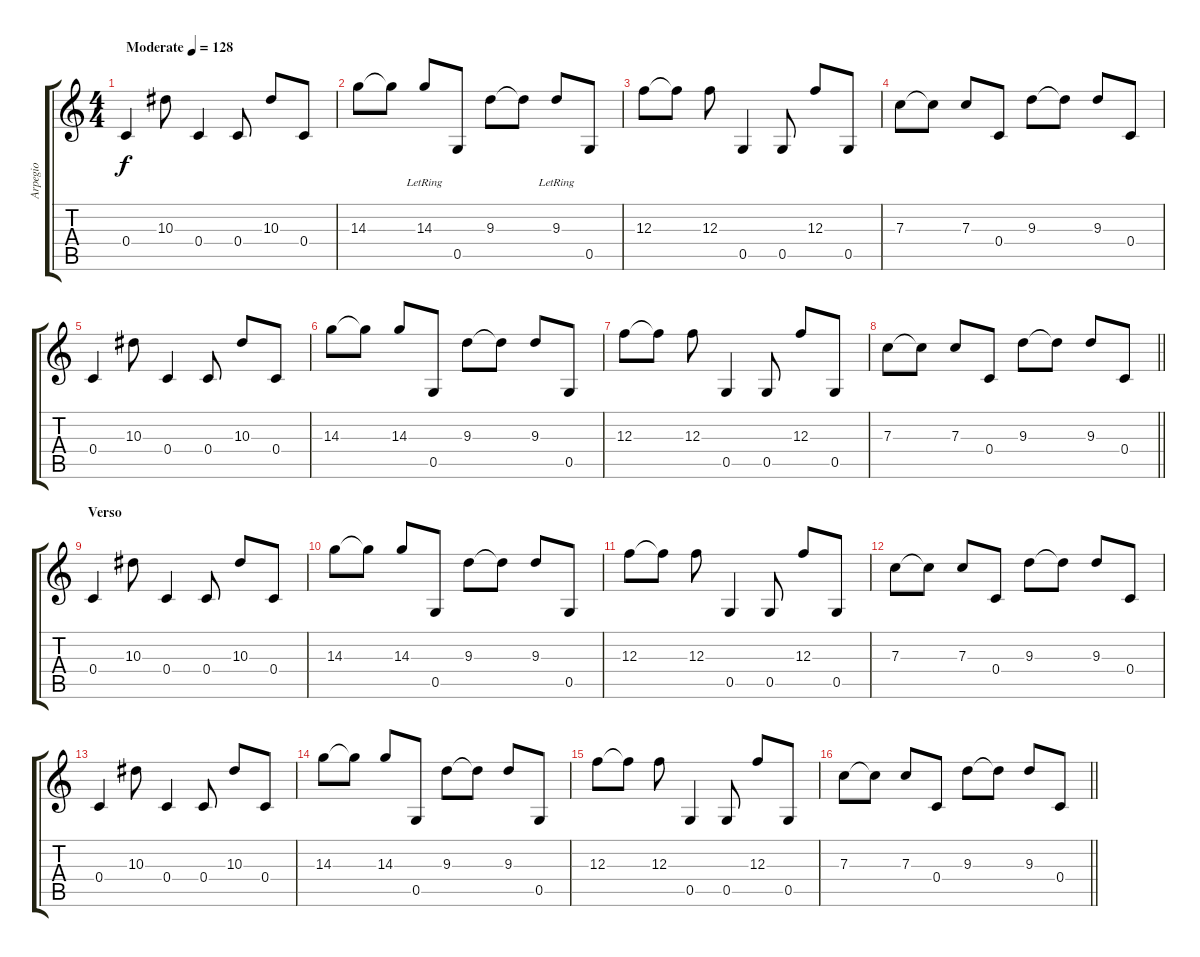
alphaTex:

\track ("Arpegio" "Arpegio") {instrument acousticguitarsteel}
\staff {score tabs}
\tuning (D4 A3 F3 C3 G2 D2) {hide}
\ts (4 4)
\tempo (128 "Moderate")
\clef g2
\ks c
0.4.4{dy f instrument acousticguitarsteel} 10.3.8 0.4.4 0.4.8 10.3.8 0.4.8 |
14.3.8 14.3{t}.8 14.3{lr}.8 0.5.8 9.3.8 9.3{t}.8 9.3{lr}.8 0.5.8 |
12.3.8 12.3{t}.8 12.3.8 0.5.4 0.5.8 12.3.8 0.5.8 |
7.3.8 7.3{t}.8 7.3.8 0.4.8 9.3.8 9.3{t}.8 9.3.8 0.4.8 |
0.4.4 10.3.8 0.4.4 0.4.8 10.3.8 0.4.8 |
14.3.8 14.3{t}.8 14.3.8 0.5.8 9.3.8 9.3{t}.8 9.3.8 0.5.8 |
12.3.8 12.3{t}.8 12.3.8 0.5.4 0.5.8 12.3.8 0.5.8 |
\barLineRight lightlight
7.3.8 7.3{t}.8 7.3.8 0.4.8 9.3.8 9.3{t}.8 9.3.8 0.4.8 |
\section ("" "Verso")
0.4.4 10.3.8 0.4.4 0.4.8 10.3.8 0.4.8 |
14.3.8 14.3{t}.8 14.3.8 0.5.8 9.3.8 9.3{t}.8 9.3.8 0.5.8 |
12.3.8 12.3{t}.8 12.3.8 0.5.4 0.5.8 12.3.8 0.5.8 |
7.3.8 7.3{t}.8 7.3.8 0.4.8 9.3.8 9.3{t}.8 9.3.8 0.4.8 |
0.4.4 10.3.8 0.4.4 0.4.8 10.3.8 0.4.8 |
14.3.8 14.3{t}.8 14.3.8 0.5.8 9.3.8 9.3{t}.8 9.3.8 0.5.8 |
12.3.8 12.3{t}.8 12.3.8 0.5.4 0.5.8 12.3.8 0.5.8 |
\barLineRight lightlight
7.3.8 7.3{t}.8 7.3.8 0.4.8 9.3.8 9.3{t}.8 9.3.8 0.4.8
